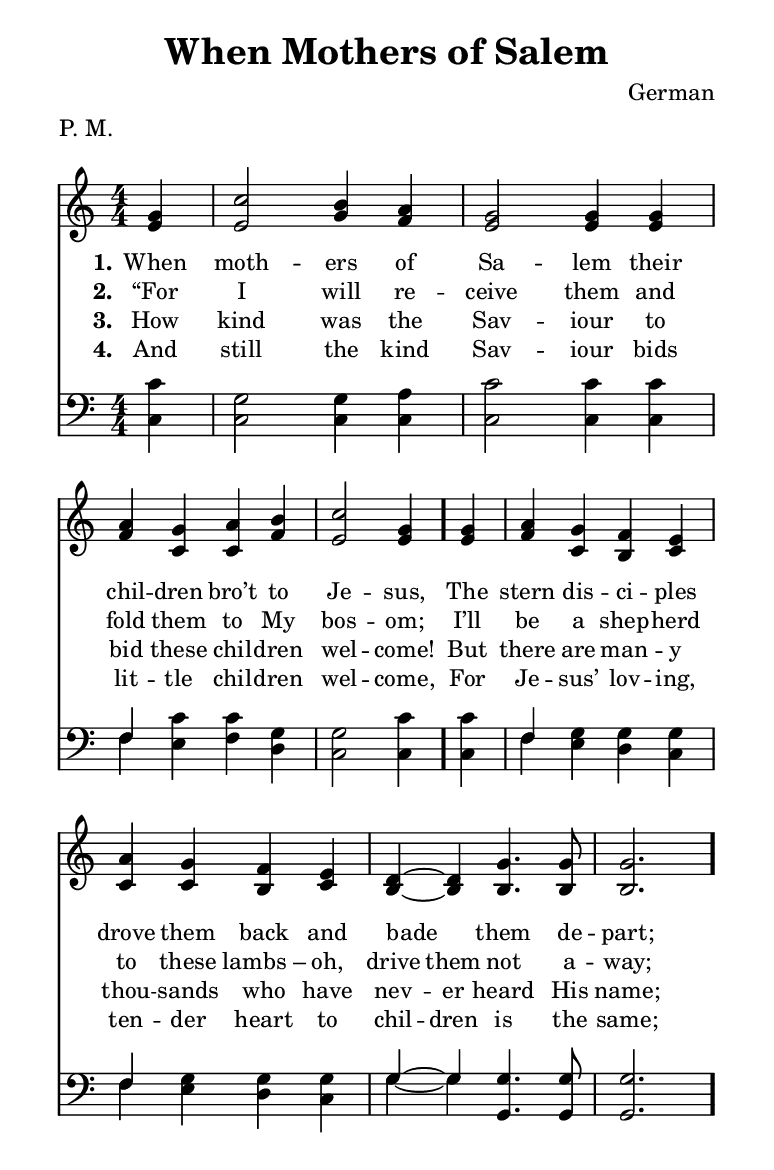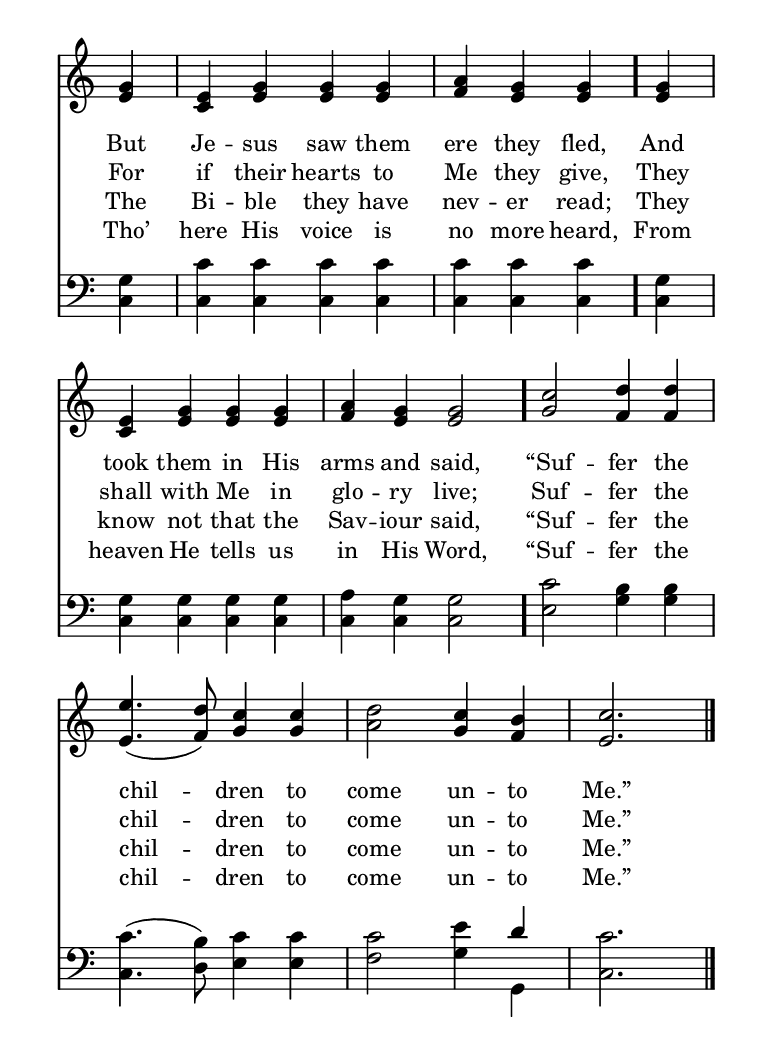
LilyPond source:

\include "common/global.ily"
\paper {
  \include "common/paper.ily"
  system-count = #(cond (is-eogsized 4) (#t #f))
}

\header{
  %children
  hymnnumber = "327"
  title = "When Mothers of Salem"
  tunename = "Benedictus"
  meter = "P. M."
  poet = ""
  composer = "German"
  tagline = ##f
}

global = {
  \include "common/overrides.ily"
  \override Staff.TimeSignature.style = #'numbered
  \time 4/4
  \override Score.MetronomeMark.transparent = ##t % hide all fermata changes too
  \tempo 4=100
  \key c \major
  \partial 4
  \autoBeamOff
}

notesSoprano = {
\global
\relative c'' {

  g4 | c2 b4 a | g2 g4 g | a g a b | c2 g4 \eogbreak
  g4 | a g f e | a g f e | d4 ~ d g4. g8 | g2. \eogbreak
  g4 | e g g g | a g g
  g4 | e g g g | a g g2 |
  c2 d4 d | e4.( d8) c4 c | d2 c4 b | c2.

  \bar "|."

}
}

notesAlto = {
\global
\relative e' {

  e4 | e2 g4 f | e2 e4 e | f c c f | e2 e4
  e4 | f c b c | c c b c | b ~ b b4. b8 | b2.
  e4 | c e e e | f e e
  e4 | c e e e | f e e2 |
  g2 f4 f | e4.( f8) g4 g | a2 g4 f | e2.

}
}

notesTenor = {
\global
\relative a {

  c4 | g2 g4 a | c2 c4 c | f, c' c g | g2 c4
  c4 | f, g g g | f g g g | g ~ g g4. g8 | g2.
  g4 | c c c c | c c c
  g4 | g g g g | a g g2 |
  c2 b4 b | c4.( b8) c4 c | c2 e4 d | c2.

}
}

notesBass = {
\global
\relative f {

  c4 | c2 c4 c | c2 c4 c | f e f d | c2 c4
  c4 | f e d c | f e d c | g' ~ g g,4. g8 | g2.
  c4 | c c c c | c c c
  c4 | c c c c | c c c2 |
  e2 g4 g | c,4.( d8) e4 e | f2 g4 g, | c2.

}
}

wordsA = \lyricmode {
\set stanza = "1."

When moth -- ers of Sa -- lem their chil -- dren bro’t to Je -- sus, \bar "."
The stern dis -- ci -- ples drove them back and bade them de -- part; \bar "."
But Je -- sus saw them ere they fled, \bar "."
And took them in His arms and said, \bar "."
“Suf -- fer the chil -- dren to come un -- to Me.” \bar "."

}

wordsB = \lyricmode {
\set stanza = "2."

“For I will re -- ceive them and fold them to My bos -- om;
I’ll be a shep -- herd to these lambs_– oh, { \mon } drive them { \moff } not a -- way;
For if their hearts to Me they give,
They shall with Me in glo -- ry live;
Suf -- fer the chil -- dren to come un -- to Me.”

}

wordsC = \lyricmode {
\set stanza = "3."

How kind was the Sav -- iour to bid these chil -- dren wel -- come!
But there are man -- y thou -- sands who have { \mon } nev -- er { \moff } heard His name;
The Bi -- ble they have nev -- er read;
They know not that the Sav -- iour said,
“Suf -- fer the chil -- dren to come un -- to Me.”

}

wordsD = \lyricmode {
\set stanza = "4."

And still the kind Sav -- iour bids lit -- tle chil -- dren wel -- come,
For Je -- sus’ lov -- ing, ten -- der heart to { \mon } chil -- dren { \moff } is the same;
Tho’ here His voice is no more heard,
From heaven He tells us in His Word,
“Suf -- fer the chil -- dren to come un -- to Me.”

}

\score {
  \context ChoirStaff <<
    \context Staff = upper <<
      \set Staff.autoBeaming = ##f
      \set ChoirStaff.systemStartDelimiter = #'SystemStartBar
      \set ChoirStaff.printPartCombineTexts = ##f
      \partcombine #'(2 . 9) \notesSoprano \notesAlto
      \context NullVoice = sopranos { \voiceOne << \notesSoprano >> }
      \context Lyrics = one   \lyricsto sopranos \wordsA
      \context Lyrics = two   \lyricsto sopranos \wordsB
      \context Lyrics = three \lyricsto sopranos \wordsC
      \context Lyrics = four  \lyricsto sopranos \wordsD
    >>
    \context Staff = men <<
      \set Staff.autoBeaming = ##f
      \clef bass
      \set ChoirStaff.printPartCombineTexts = ##f
      \partcombine #'(2 . 9) \notesTenor \notesBass
    >>
  >>
  \layout {
    \include "common/layout.ily"
  }
  \midi{
    \include "common/midi.ily"
  }
}

\version "2.19.49"  % necessary for upgrading to future LilyPond versions.

% vi:set et ts=2 sw=2 ai nocindent syntax=lilypond:
